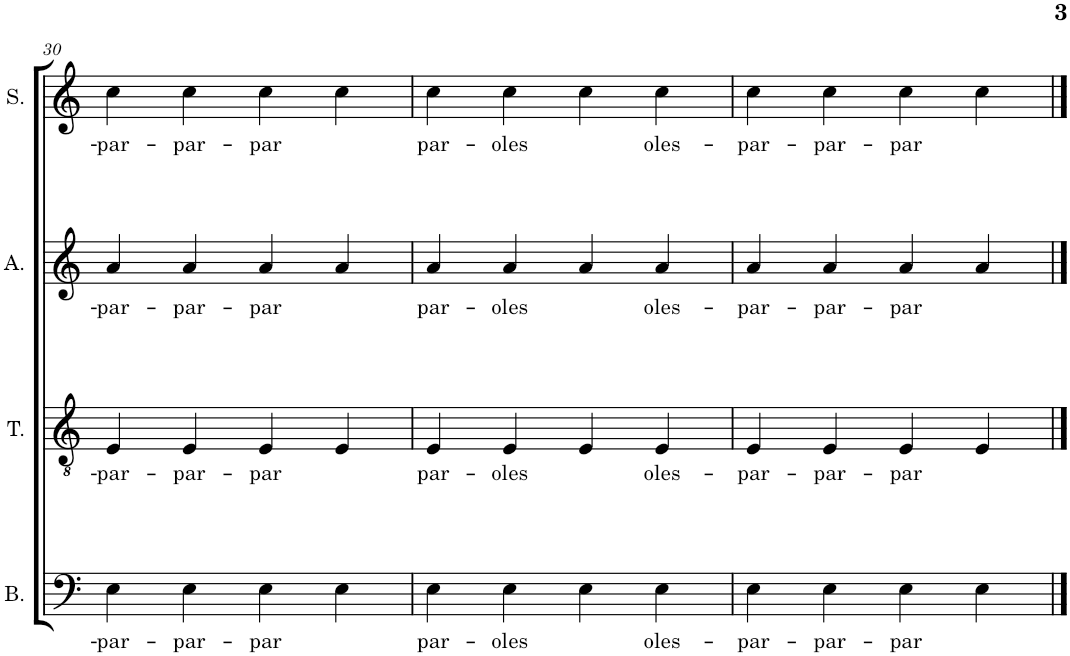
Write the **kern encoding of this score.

**kern	**text	**kern	**text	**kern	**text	**kern	**text
*part4	*part4	*part3	*part3	*part2	*part2	*part1	*part1
*staff4	*staff4	*staff3	*staff3	*staff2	*staff2	*staff1	*staff1
*I"Bass	*	*I"Tenor	*	*I"Alto	*	*I"Soprano	*
*I'B.	*	*I'T.	*	*I'A.	*	*I'S.	*
!!LO:PB:g=z
*clefF4	*	*clefGv2	*	*clefG2	*	*clefG2	*
*k[]	*	*k[]	*	*k[]	*	*k[]	*
*M4/4	*	*M4/4	*	*M4/4	*	*M4/4	*
=30	=30	=30	=30	=30	=30	=30	=30
!	!LO:LY:b	!	!LO:LY:b	!	!LO:LY:b	!	!LO:LY:b
4E\	-par-	4E/	-par-	4a/	-par-	4cc\	-par-
!	!LO:LY:b	!	!LO:LY:b	!	!LO:LY:b	!	!LO:LY:b
4E\	-par-	4E/	-par-	4a/	-par-	4cc\	-par-
!	!LO:LY:b	!	!LO:LY:b	!	!LO:LY:b	!	!LO:LY:b
4E\	-par	4E/	-par	4a/	-par	4cc\	-par
4E\	.	4E/	.	4a/	.	4cc\	.
=31	=31	=31	=31	=31	=31	=31	=31
!	!LO:LY:b	!	!LO:LY:b	!	!LO:LY:b	!	!LO:LY:b
4E\	par-	4E/	par-	4a/	par-	4cc\	par-
!	!LO:LY:b	!	!LO:LY:b	!	!LO:LY:b	!	!LO:LY:b
4E\	-oles	4E/	-oles	4a/	-oles	4cc\	-oles
4E\	.	4E/	.	4a/	.	4cc\	.
!	!LO:LY:b	!	!LO:LY:b	!	!LO:LY:b	!	!LO:LY:b
4E\	oles-	4E/	oles-	4a/	oles-	4cc\	oles-
=32	=32	=32	=32	=32	=32	=32	=32
!	!LO:LY:b	!	!LO:LY:b	!	!LO:LY:b	!	!LO:LY:b
4E\	-par-	4E/	-par-	4a/	-par-	4cc\	-par-
!	!LO:LY:b	!	!LO:LY:b	!	!LO:LY:b	!	!LO:LY:b
4E\	-par-	4E/	-par-	4a/	-par-	4cc\	-par-
!	!LO:LY:b	!	!LO:LY:b	!	!LO:LY:b	!	!LO:LY:b
4E\	-par	4E/	-par	4a/	-par	4cc\	-par
4E\	.	4E/	.	4a/	.	4cc\	.
==	==	==	==	==	==	==	==
*-	*-	*-	*-	*-	*-	*-	*-
